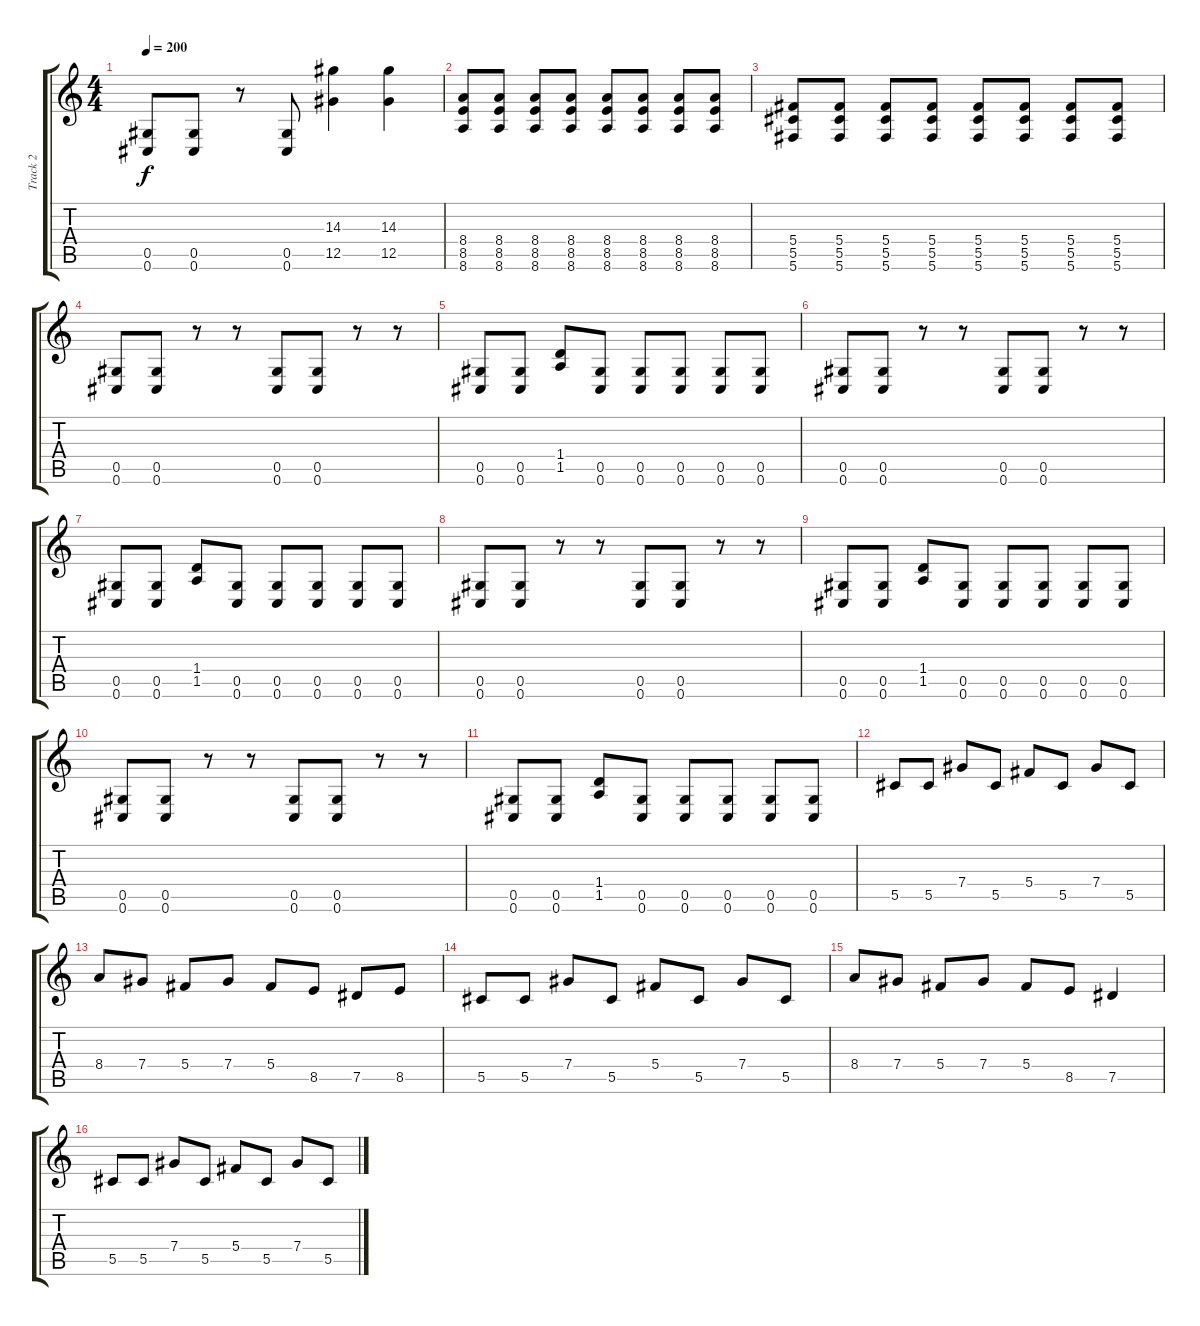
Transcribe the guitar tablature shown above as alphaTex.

\track ("Track 2" "Track 2") {instrument overdrivenguitar}
\staff {score tabs}
\tuning (Eb4 Bb3 Gb3 Db3 Ab2 Db2) {hide}
\ts (4 4)
\tempo 200
\clef g2
\ks c
(0.5 0.6).8{dy f} (0.5 0.6).8 r.8 (0.5 0.6).8 (14.3 12.5).4 (14.3 12.5).4 |
(8.4 8.5 8.6).8 (8.4 8.5 8.6).8 (8.4 8.5 8.6).8 (8.4 8.5 8.6).8 (8.4 8.5 8.6).8 (8.4 8.5 8.6).8 (8.4 8.5 8.6).8 (8.4 8.5 8.6).8 |
(5.4 5.5 5.6).8 (5.4 5.5 5.6).8 (5.4 5.5 5.6).8 (5.4 5.5 5.6).8 (5.4 5.5 5.6).8 (5.4 5.5 5.6).8 (5.4 5.5 5.6).8 (5.4 5.5 5.6).8 |
(0.5 0.6).8 (0.5 0.6).8 r.8 r.8 (0.5 0.6).8 (0.5 0.6).8 r.8 r.8 |
(0.5 0.6).8 (0.5 0.6).8 (1.4 1.5).8 (0.5 0.6).8 (0.5 0.6).8 (0.5 0.6).8 (0.5 0.6).8 (0.5 0.6).8 |
(0.5 0.6).8 (0.5 0.6).8 r.8 r.8 (0.5 0.6).8 (0.5 0.6).8 r.8 r.8 |
(0.5 0.6).8 (0.5 0.6).8 (1.4 1.5).8 (0.5 0.6).8 (0.5 0.6).8 (0.5 0.6).8 (0.5 0.6).8 (0.5 0.6).8 |
(0.5 0.6).8 (0.5 0.6).8 r.8 r.8 (0.5 0.6).8 (0.5 0.6).8 r.8 r.8 |
(0.5 0.6).8 (0.5 0.6).8 (1.4 1.5).8 (0.5 0.6).8 (0.5 0.6).8 (0.5 0.6).8 (0.5 0.6).8 (0.5 0.6).8 |
(0.5 0.6).8 (0.5 0.6).8 r.8 r.8 (0.5 0.6).8 (0.5 0.6).8 r.8 r.8 |
(0.5 0.6).8 (0.5 0.6).8 (1.4 1.5).8 (0.5 0.6).8 (0.5 0.6).8 (0.5 0.6).8 (0.5 0.6).8 (0.5 0.6).8 |
5.5.8 5.5.8 7.4.8 5.5.8 5.4.8 5.5.8 7.4.8 5.5.8 |
8.4.8 7.4.8 5.4.8 7.4.8 5.4.8 8.5.8 7.5.8 8.5.8 |
5.5.8 5.5.8 7.4.8 5.5.8 5.4.8 5.5.8 7.4.8 5.5.8 |
8.4.8 7.4.8 5.4.8 7.4.8 5.4.8 8.5.8 7.5.4 |
5.5.8 5.5.8 7.4.8 5.5.8 5.4.8 5.5.8 7.4.8 5.5.8
